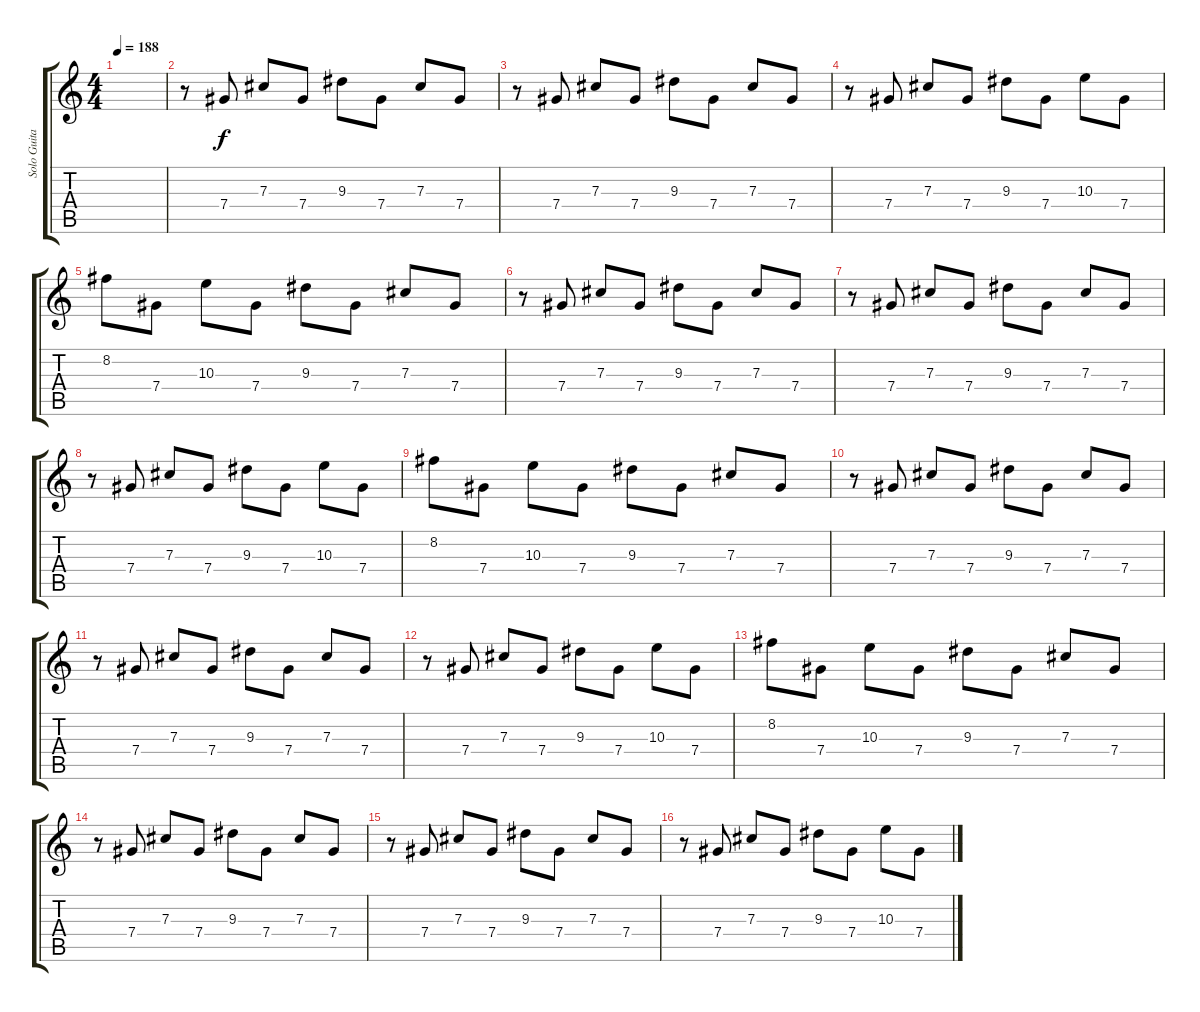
\track ("Solo Guitar" "Solo Guita") {instrument distortionguitar}
\staff {score tabs}
\tuning (Eb4 Bb3 Gb3 Db3 Ab2 Eb2) {hide}
\ts (4 4)
\tempo 188
\clef g2
\ks c
|
r.8 7.4.8 7.3.8 7.4.8 9.3.8 7.4.8 7.3.8 7.4.8 |
r.8 7.4.8 7.3.8 7.4.8 9.3.8 7.4.8 7.3.8 7.4.8 |
r.8 7.4.8 7.3.8 7.4.8 9.3.8 7.4.8 10.3.8 7.4.8 |
8.2.8 7.4.8 10.3.8 7.4.8 9.3.8 7.4.8 7.3.8 7.4.8 |
r.8 7.4.8 7.3.8 7.4.8 9.3.8 7.4.8 7.3.8 7.4.8 |
r.8 7.4.8 7.3.8 7.4.8 9.3.8 7.4.8 7.3.8 7.4.8 |
r.8 7.4.8 7.3.8 7.4.8 9.3.8 7.4.8 10.3.8 7.4.8 |
8.2.8 7.4.8 10.3.8 7.4.8 9.3.8 7.4.8 7.3.8 7.4.8 |
r.8 7.4.8 7.3.8 7.4.8 9.3.8 7.4.8 7.3.8 7.4.8 |
r.8 7.4.8 7.3.8 7.4.8 9.3.8 7.4.8 7.3.8 7.4.8 |
r.8 7.4.8 7.3.8 7.4.8 9.3.8 7.4.8 10.3.8 7.4.8 |
8.2.8 7.4.8 10.3.8 7.4.8 9.3.8 7.4.8 7.3.8 7.4.8 |
r.8 7.4.8 7.3.8 7.4.8 9.3.8 7.4.8 7.3.8 7.4.8 |
r.8 7.4.8 7.3.8 7.4.8 9.3.8 7.4.8 7.3.8 7.4.8 |
r.8 7.4.8 7.3.8 7.4.8 9.3.8 7.4.8 10.3.8 7.4.8
